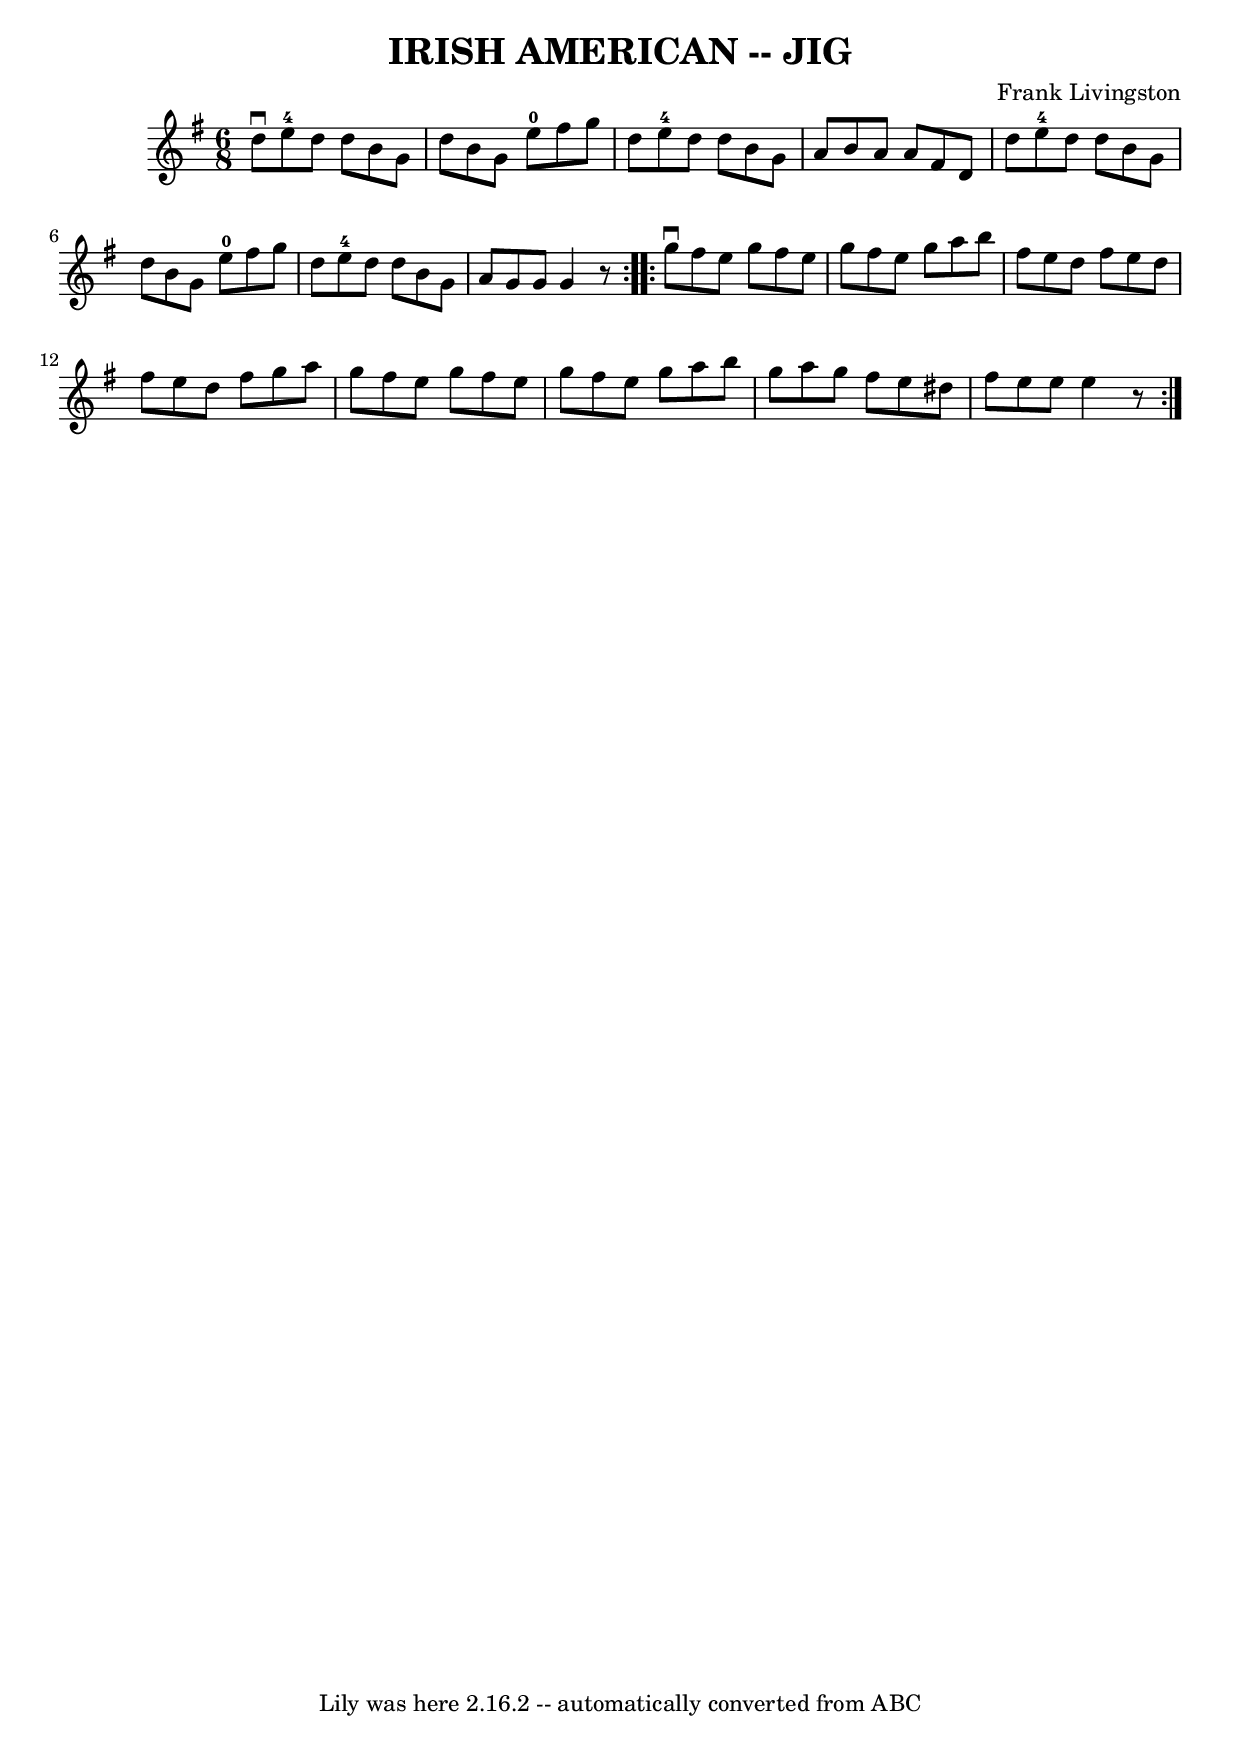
\version "2.16.2"
\include "Mammoth.ily"
\header {
  %% book = "Ryan's Mammoth Collection of Fiddle Tunes"
  composer = "Frank Livingston"
  crossRefNumber = "1"
  footnotes = ""
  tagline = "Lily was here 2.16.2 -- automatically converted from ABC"
  title = "IRISH AMERICAN -- JIG"

}
voicedefault =  {



  \repeat volta 2 {

    \time 6/8 
    \key g \major
    d''8^\downbow e''8-4 d''8 d''8 b'8    
    g'8    |
    d''8 b'8 g'8 e''8-0 fis''8 g''8     |
    d''8 e''8-4 d''8 d''8 b'8 g'8    |
    a'8    
    b'8 a'8 a'8 fis'8 d'8        |
    d''8 e''8-4 d''8    
    d''8 b'8 g'8    |
    d''8 b'8 g'8 e''8-0 fis''8    
    g''8    |
    d''8 e''8-4 d''8 d''8 b'8 g'8    |
    
    a'8 g'8 g'8 g'4    r8   
  }     
  \repeat volta 2 {
    g''8^\downbow   
    fis''8 e''8 g''8 fis''8 e''8    |
    g''8 fis''8 e''8   
    g''8 a''8 b''8    |
    fis''8 e''8 d''8 fis''8 e''8    
    d''8    |
    fis''8 e''8 d''8 fis''8 g''8 a''8         |
    g''8 fis''8 e''8 g''8 fis''8 e''8    |
    g''8  
    fis''8 e''8 g''8 a''8 b''8    |
    g''8 a''8 g''8    
    fis''8 e''8 dis''8    |
    fis''8 e''8 e''8 e''4    r8   
  } 
  

}

\score{
  <<

    \context Staff="default"
    {
      \voicedefault 
      
    }

  >>
  \layout {
    
  }
  \midi {
  }

}
